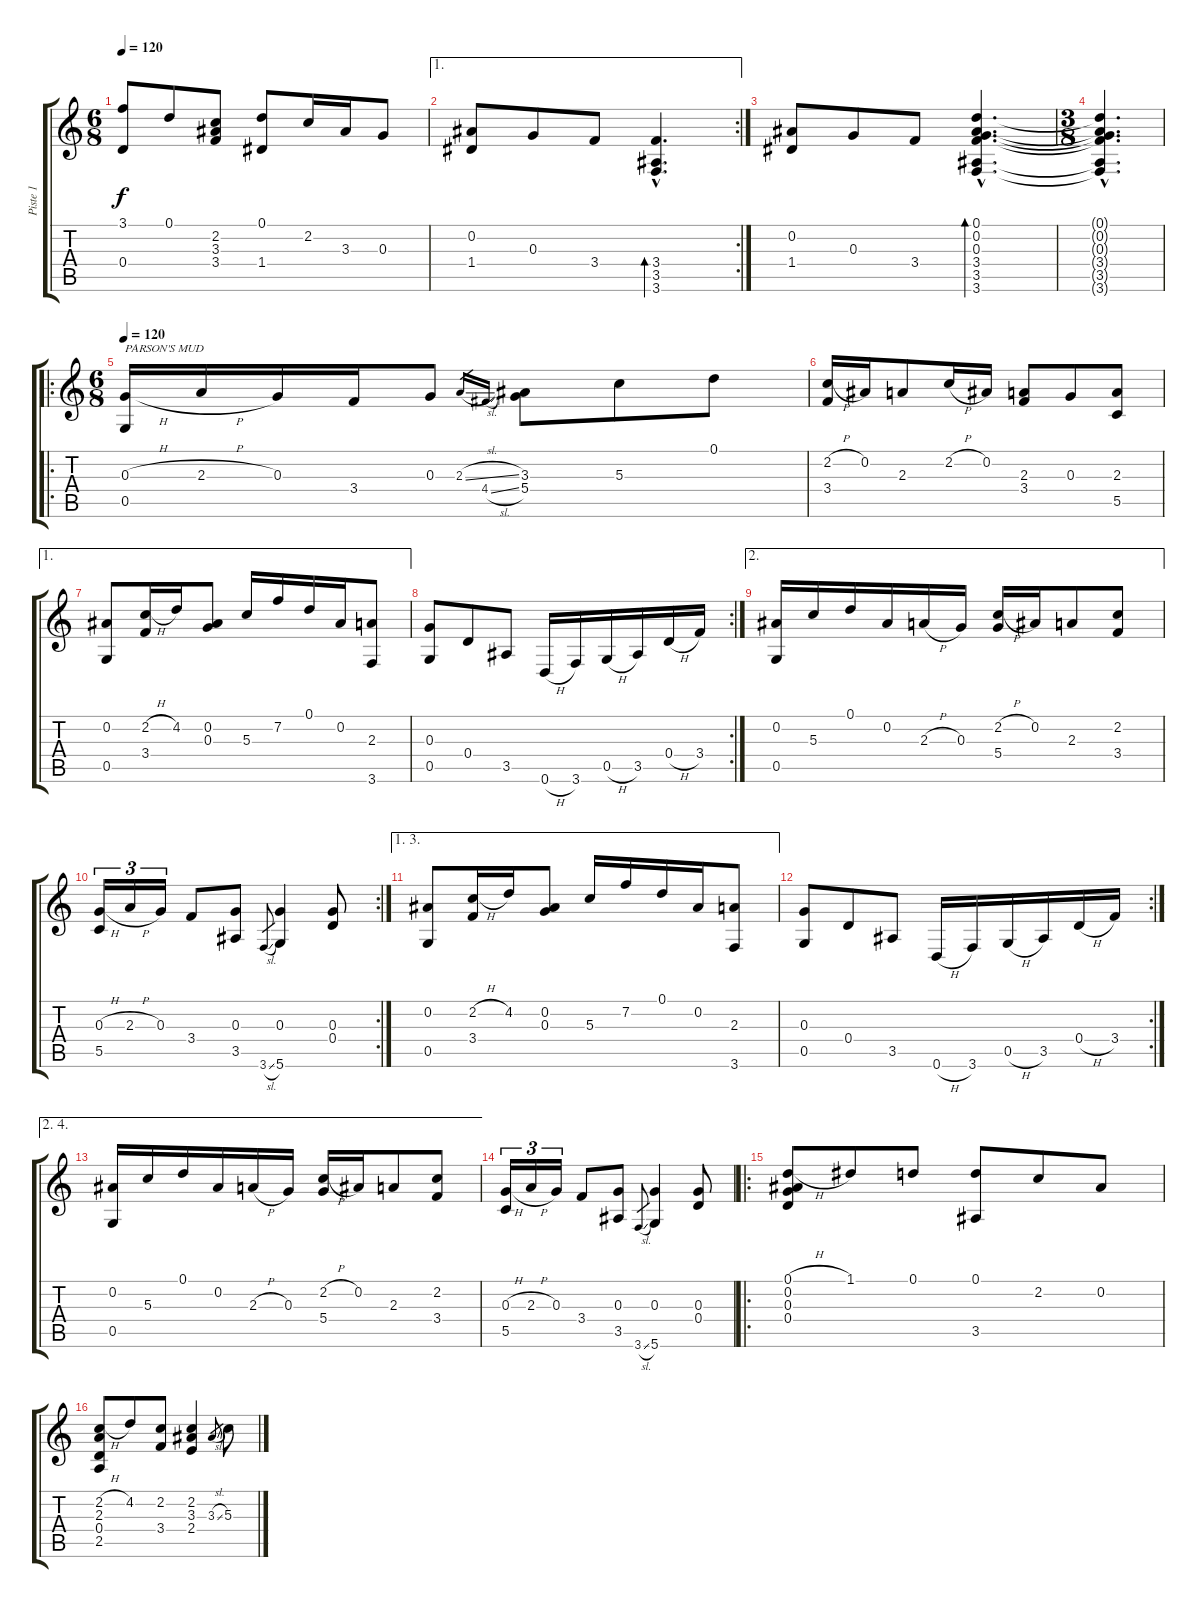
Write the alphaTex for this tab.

\track ("Piste 1" "Piste 1") {instrument acousticguitarsteel}
\staff {score tabs}
\tuning (D4 Bb3 G3 D3 G2 D2) {hide}
\ts (6 8)
\tempo 120
\clef g2
\ks c
(3.1 0.4).8{dy f} 0.1.8 (2.2 3.3 3.4).8 (0.1 1.4).8 2.2.16 3.3.16 0.3.8 |
\ae 1
\rc 2
(0.2 1.4).8 0.3.8 3.4.8 (3.4{hac} 3.5{hac} 3.6{hac}).4{d bd 240} |
(0.2 1.4).8 0.3.8 3.4.8 (0.1{hac} 0.2{hac} 0.3{hac} 3.4{hac} 3.5{hac} 3.6{hac}).4{d bd 480} |
\ts (3 8)
(0.1{hac t} 0.2{hac t} 0.3{hac t} 3.4{hac t} 3.5{hac t} 3.6{hac t}).4{d} |
\ro
\ts (6 8)
\tempo 120
(0.3{h} 0.5).16{txt "PARSON'S MUD"} 2.3{h}.16 0.3.16 3.4.16 0.3.8 2.3{sl}.16{gr} 4.4{sl}.16{gr} (3.3 5.4).8 5.3.8 0.1.8 |
(2.2{h} 3.4).16 0.2.16 2.3.8 2.2{h}.16 0.2.16 (2.3 3.4).8 0.3.8 (2.3 5.5).8 |
\ae 1
(0.2 0.5).8 (2.2{h} 3.4).16 4.2.16 (0.2 0.3).8 5.3.16 7.2.16 0.1.16 0.2.16 (2.3 3.6).8 |
\rc 2
(0.3 0.5).8 0.4.8 3.5.8 0.6{h}.16 3.6.16 0.5{h}.16 3.5.16 0.4{h}.16 3.4.16 |
\ae 2
(0.2 0.5).16 5.3.16 0.1.16 0.2.16 2.3{h}.16 0.3.16 (2.2{h} 5.4).16 0.2.16 2.3.8 (2.2 3.4).8 |
\rc 2
(0.3{h} 5.5).16{tu (3 2)} 2.3{h}.16{tu (3 2)} 0.3.16{tu (3 2)} 3.4.8 (0.3 3.5).8 3.6{sl}.8{gr} (0.3 5.6).4 (0.3 0.4).8 |
\ae (1 3)
(0.2 0.5).8 (2.2{h} 3.4).16 4.2.16 (0.2 0.3).8 5.3.16 7.2.16 0.1.16 0.2.16 (2.3 3.6).8 |
\rc 2
(0.3 0.5).8 0.4.8 3.5.8 0.6{h}.16 3.6.16 0.5{h}.16 3.5.16 0.4{h}.16 3.4.16 |
\ae (2 4)
(0.2 0.5).16 5.3.16 0.1.16 0.2.16 2.3{h}.16 0.3.16 (2.2{h} 5.4).16 0.2.16 2.3.8 (2.2 3.4).8 |
(0.3{h} 5.5).16{tu (3 2)} 2.3{h}.16{tu (3 2)} 0.3.16{tu (3 2)} 3.4.8 (0.3 3.5).8 3.6{sl}.8{gr} (0.3 5.6).4 (0.3 0.4).8 |
\ro
(0.1{h} 0.2 0.3 0.4).8 1.1.8 0.1.8 (0.1 3.5).8 2.2.8 0.2.8 |
(2.2{h} 2.3 0.4 2.5).8 4.2.8 (2.2 3.4).8 (2.2 3.3 2.4).4 3.3{sl}.8{gr} 5.3.8
